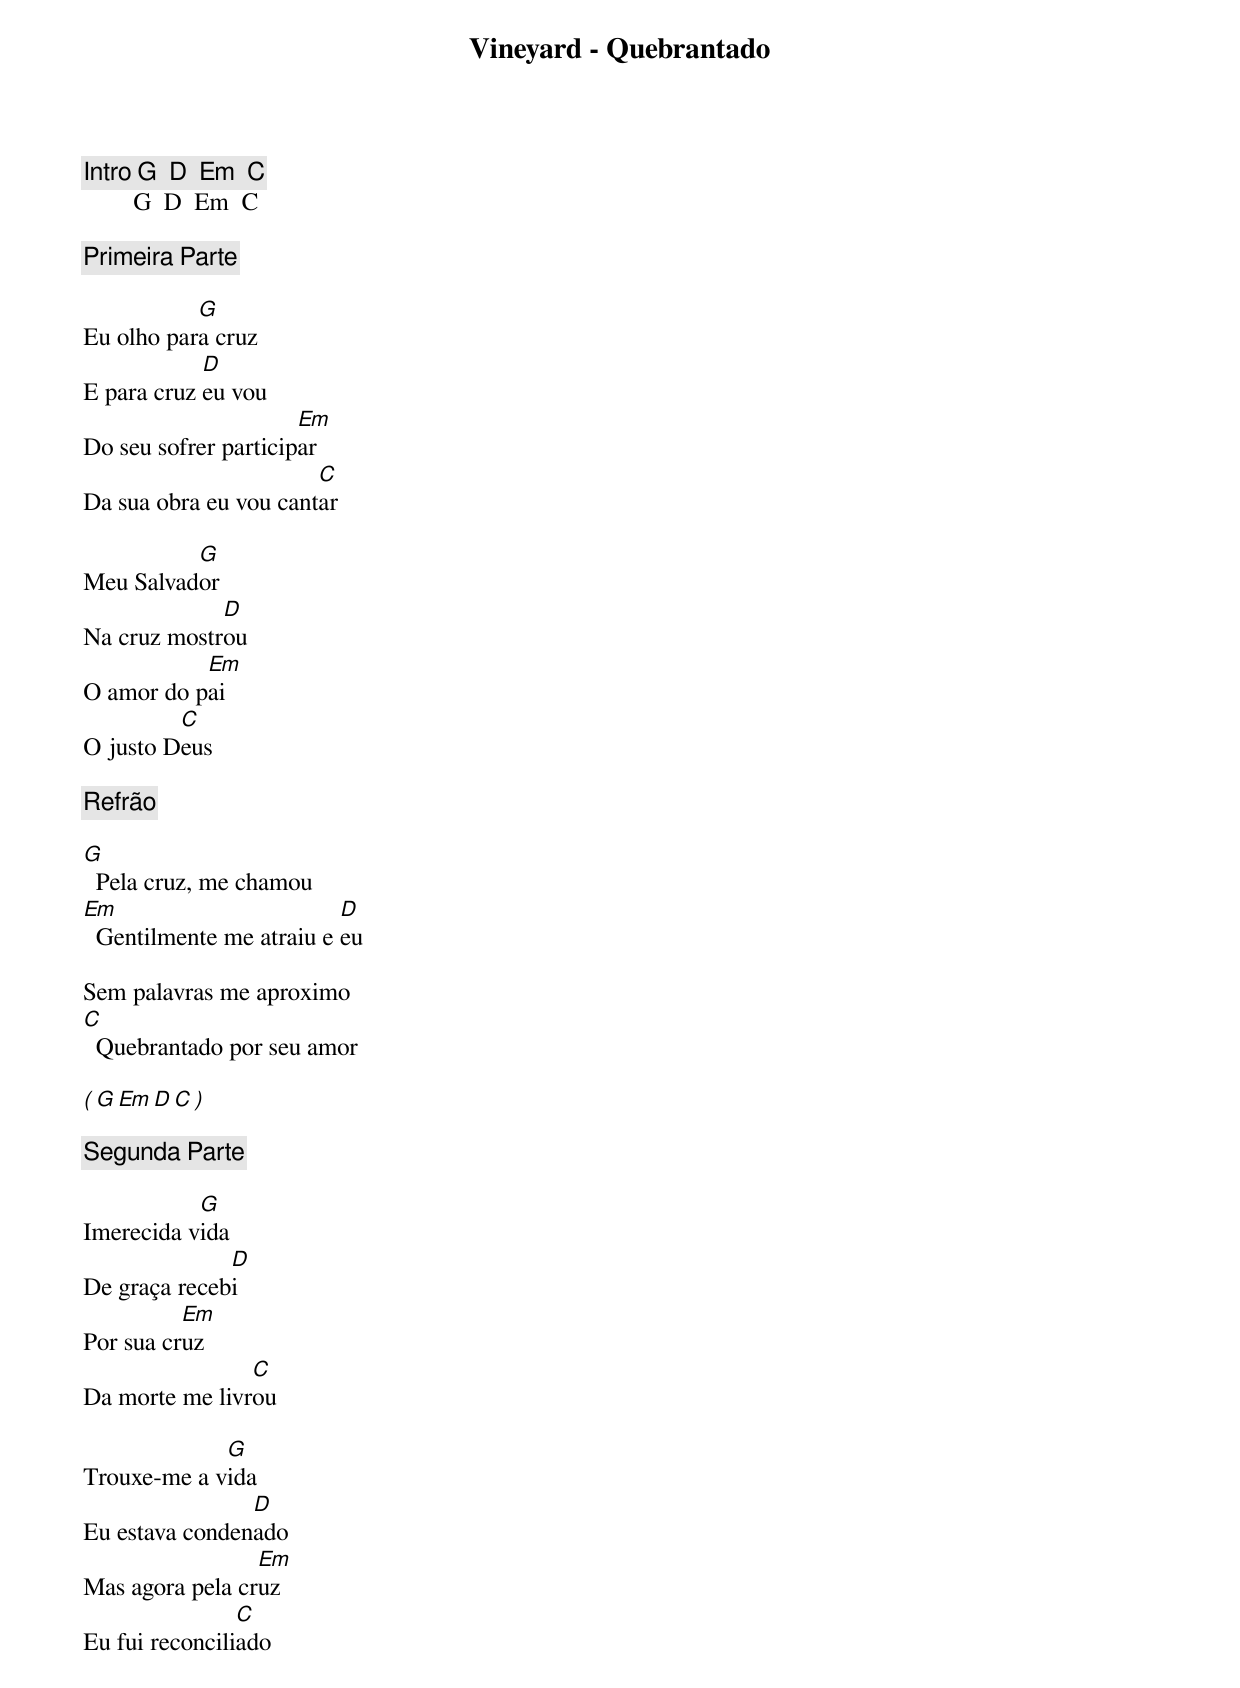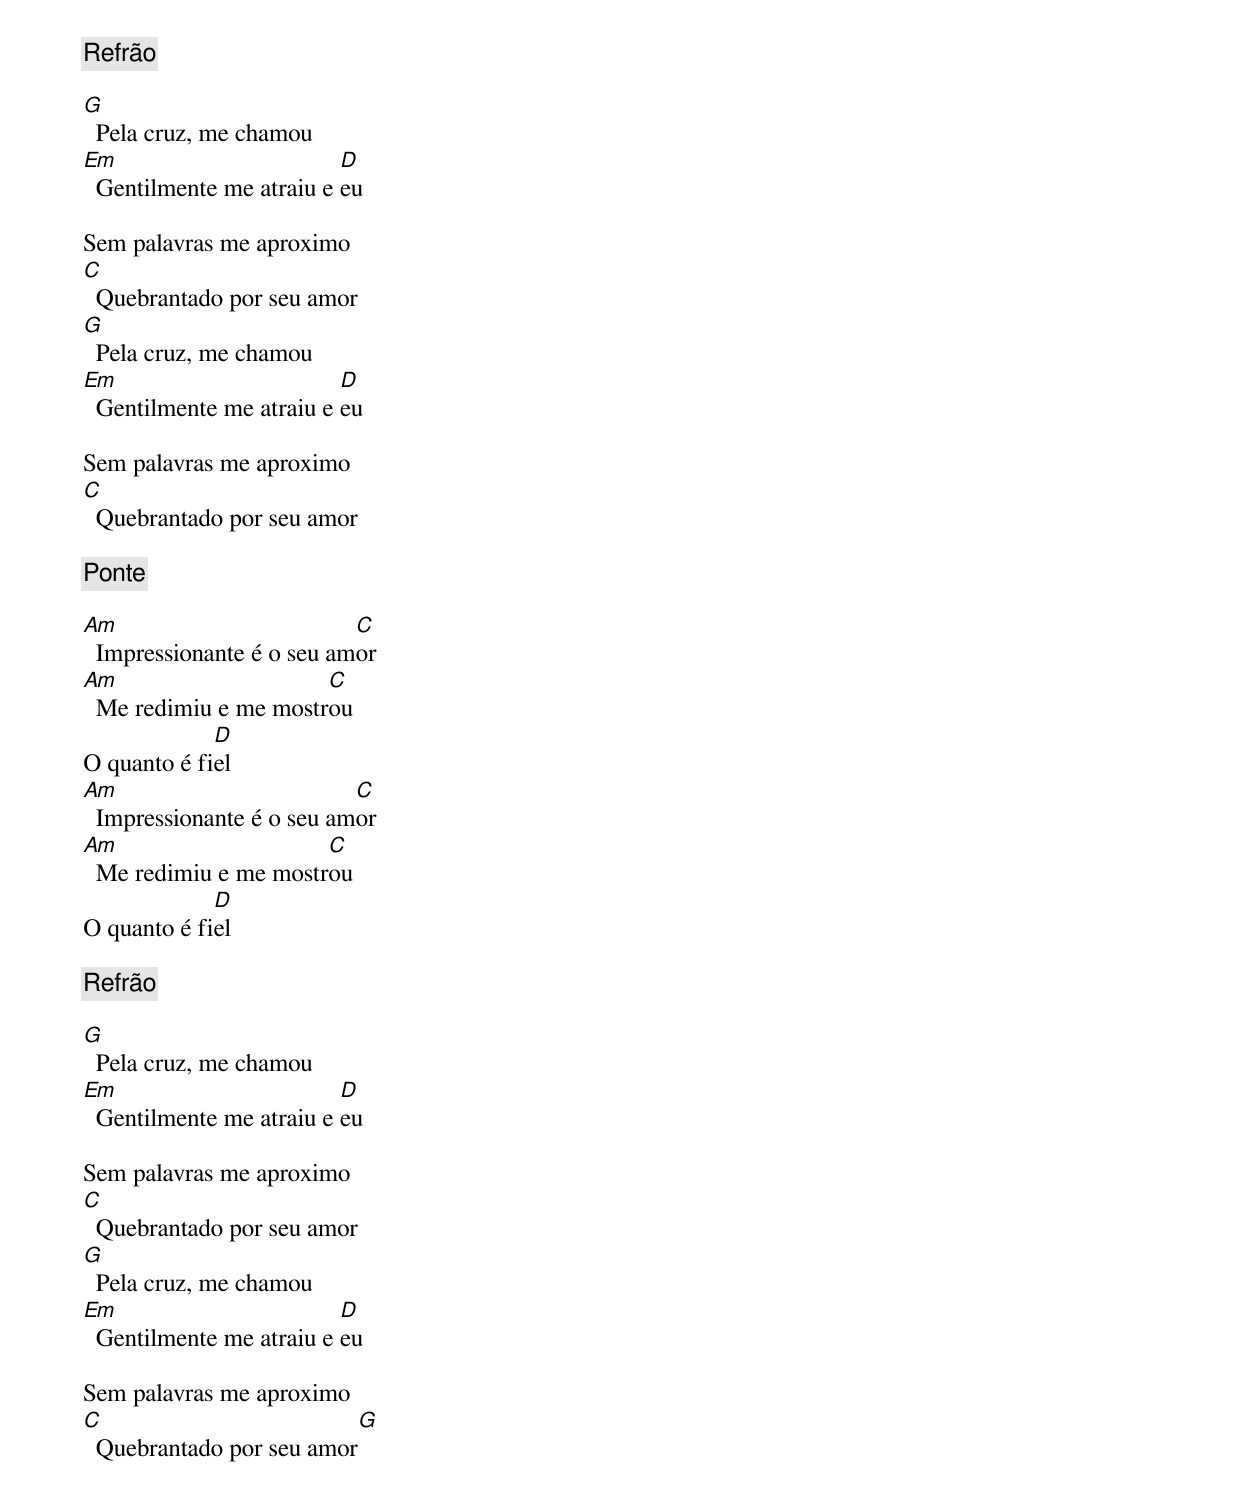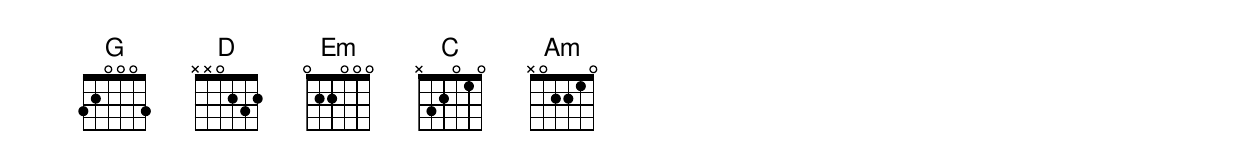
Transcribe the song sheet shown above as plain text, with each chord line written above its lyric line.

Vineyard - Quebrantado

[Intro] G  D  Em  C
        G  D  Em  C

[Primeira Parte]

           G
Eu olho para cruz
            D
E para cruz eu vou
                      Em
Do seu sofrer participar
                       C
Da sua obra eu vou cantar

          G
Meu Salvador
             D
Na cruz mostrou
           Em
O amor do pai
         C
O justo Deus

[Refrão]

G
  Pela cruz, me chamou
Em                        D
  Gentilmente me atraiu e eu

Sem palavras me aproximo
C
  Quebrantado por seu amor

( G  Em  D  C )

[Segunda Parte]

           G
Imerecida vida
              D
De graça recebi
          Em
Por sua cruz
                C
Da morte me livrou

             G
Trouxe-me a vida
                D
Eu estava condenado
                 Em
Mas agora pela cruz
                C
Eu fui reconciliado

[Refrão]

G
  Pela cruz, me chamou
Em                        D
  Gentilmente me atraiu e eu

Sem palavras me aproximo
C
  Quebrantado por seu amor
G
  Pela cruz, me chamou
Em                        D
  Gentilmente me atraiu e eu

Sem palavras me aproximo
C
  Quebrantado por seu amor

[Ponte]

Am                         C
  Impressionante é o seu amor
Am                     C
  Me redimiu e me mostrou
             D
O quanto é fiel
Am                         C
  Impressionante é o seu amor
Am                     C
  Me redimiu e me mostrou
             D
O quanto é fiel

[Refrão]

G
  Pela cruz, me chamou
Em                        D
  Gentilmente me atraiu e eu

Sem palavras me aproximo
C
  Quebrantado por seu amor
G
  Pela cruz, me chamou
Em                        D
  Gentilmente me atraiu e eu

Sem palavras me aproximo
C                         G
  Quebrantado por seu amor
